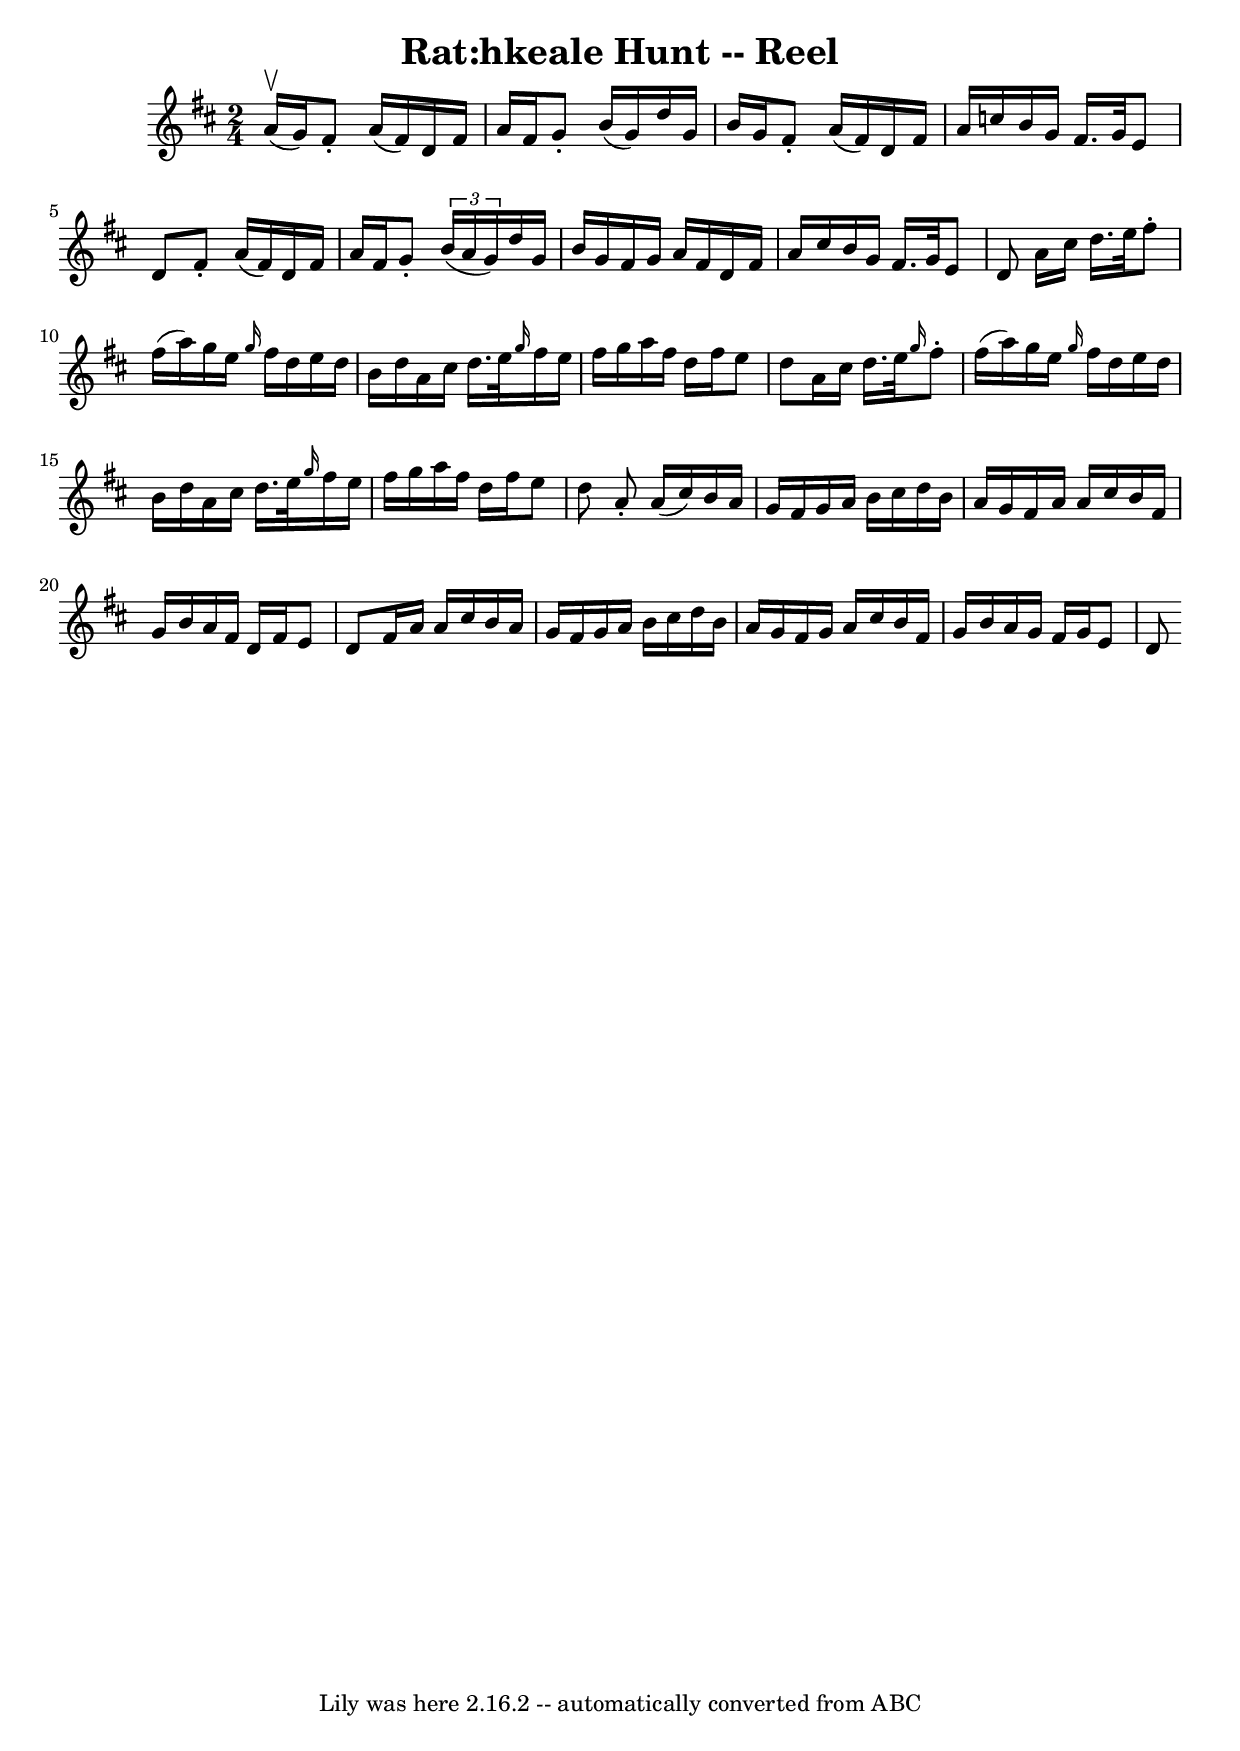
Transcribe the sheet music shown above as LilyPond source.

\version "2.16.2"
\include "Mammoth.ily"
\header {
  %% book = "Ryan's Mammoth Collection"
  crossRefNumber = "1"
  footnotes = "\\\\177\\\\first 2 parts AKA Rolling in the Ryegrass"
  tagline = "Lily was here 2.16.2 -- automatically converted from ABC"
  title = "Rat:hkeale Hunt -- Reel"

}
voicedefault =  {


  \time 2/4 
  \key d \major   a'16^\upbow(g'16)  |
  fis'8-. a'16 (fis'16) d'16 fis'16 a'16 fis'16    |
  g'8-. b'16 (   g'16) d''16 g'16 b'16 g'16     |
  fis'8-. a'16 (   fis'16) d'16 fis'16 a'16 c''16     |
  b'16 g'16       fis'16. g'32 e'8 d'8     |
  fis'8-. a'16 (fis'16)      d'16 fis'16 a'16 fis'16     |
  g'8-.   \times 2/3 { b'16 (
			a'16 g'16)  		      } d''16 g'16 b'16 g'16     |
  fis'16 g'16    a'16 fis'16 d'16 fis'16 a'16 cis''16     |
  b'16       g'16 fis'16. g'32 e'8 d'8    \bar " |." a'16 cis''16       d''16. e''32 fis''8-. fis''16 (a''16)    |
  g''16    
  e''16  \grace { g''16  
		} fis''16 d''16 e''16 d''16 b'16       d''16     |
  a'16 cis''16 d''16. e''32  \grace { g''16  
				    }      fis''16 e''16 fis''16 g''16     |
  a''16 fis''16 d''16       fis''16 e''8 d''8     |
  a'16 cis''16 d''16. e''32  
  \grace { g''16   	 } fis''8-. fis''16 (a''16)    |
  g''16    
  e''16  \grace { g''16  
		} fis''16 d''16 e''16 d''16 b'16       d''16     |
  a'16 cis''16 d''16. e''32  \grace { g''16  
				    }      fis''16 e''16 fis''16 g''16     |
  a''16 fis''16 d''16       fis''16 e''8 d''8    \bar " |." a'8-. a'16 (cis''16) b'16      a'16 g'16 fis'16     |
  g'16 a'16 b'16 cis''16 d''16     b'16 a'16 g'16     |
  fis'16 a'16 a'16 cis''16 b'16     fis'16 g'16 b'16     |
  a'16 fis'16 d'16 fis'16 e'8     d'8     |
  fis'16 a'16 a'16 cis''16 b'16 a'16 g'16    fis'16     |
  g'16 a'16 b'16 cis''16 d''16 b'16       a'16 g'16     |
  fis'16 g'16 a'16 cis''16 b'16 fis'16     g'16 b'16     |
  a'16 g'16 fis'16 g'16 e'8 d'8       \bar " |."   

}

\score{
  <<

    \context Staff="default"
    {
      \voicedefault 
      
    }

  >>
  \layout {
    
  }
  \midi {
  }

}
